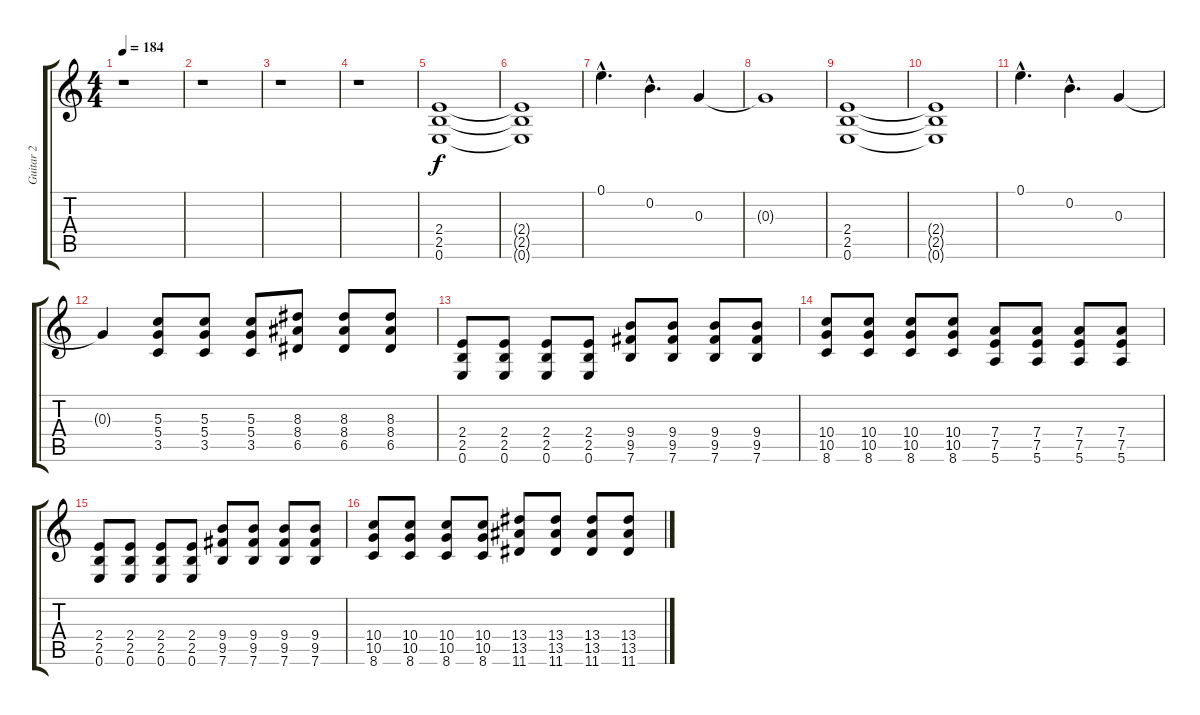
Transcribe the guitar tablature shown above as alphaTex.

\track ("Guitar 2" "Guitar 2") {instrument distortionguitar}
\staff {score tabs}
\tuning (E4 B3 G3 D3 A2 E2) {hide}
\ts (4 4)
\tempo 184
\clef g2
\ks c
r.1{dy f instrument distortionguitar} |
r.1 |
r.1 |
r.1 |
(2.4 2.5 0.6).1{volume 6} |
(2.4{t} 2.5{t} 0.6{t}).1 |
0.1{hac}.4{d volume 11} 0.2{hac}.4{d} 0.3.4 |
0.3{t}.1 |
(2.4 2.5 0.6).1{volume 6} |
(2.4{t} 2.5{t} 0.6{t}).1 |
0.1{hac}.4{d volume 11} 0.2{hac}.4{d} 0.3.4 |
0.3{t}.4 (5.3 5.4 3.5).8 (5.3 5.4 3.5).8 (5.3 5.4 3.5).8 (8.3 8.4 6.5).8 (8.3 8.4 6.5).8 (8.3 8.4 6.5).8 |
(2.4 2.5 0.6).8 (2.4 2.5 0.6).8 (2.4 2.5 0.6).8 (2.4 2.5 0.6).8 (9.4 9.5 7.6).8 (9.4 9.5 7.6).8 (9.4 9.5 7.6).8 (9.4 9.5 7.6).8 |
(10.4 10.5 8.6).8 (10.4 10.5 8.6).8 (10.4 10.5 8.6).8 (10.4 10.5 8.6).8 (7.4 7.5 5.6).8 (7.4 7.5 5.6).8 (7.4 7.5 5.6).8 (7.4 7.5 5.6).8 |
(2.4 2.5 0.6).8 (2.4 2.5 0.6).8 (2.4 2.5 0.6).8 (2.4 2.5 0.6).8 (9.4 9.5 7.6).8 (9.4 9.5 7.6).8 (9.4 9.5 7.6).8 (9.4 9.5 7.6).8 |
(10.4 10.5 8.6).8 (10.4 10.5 8.6).8 (10.4 10.5 8.6).8 (10.4 10.5 8.6).8 (13.4 13.5 11.6).8 (13.4 13.5 11.6).8 (13.4 13.5 11.6).8 (13.4 13.5 11.6).8
